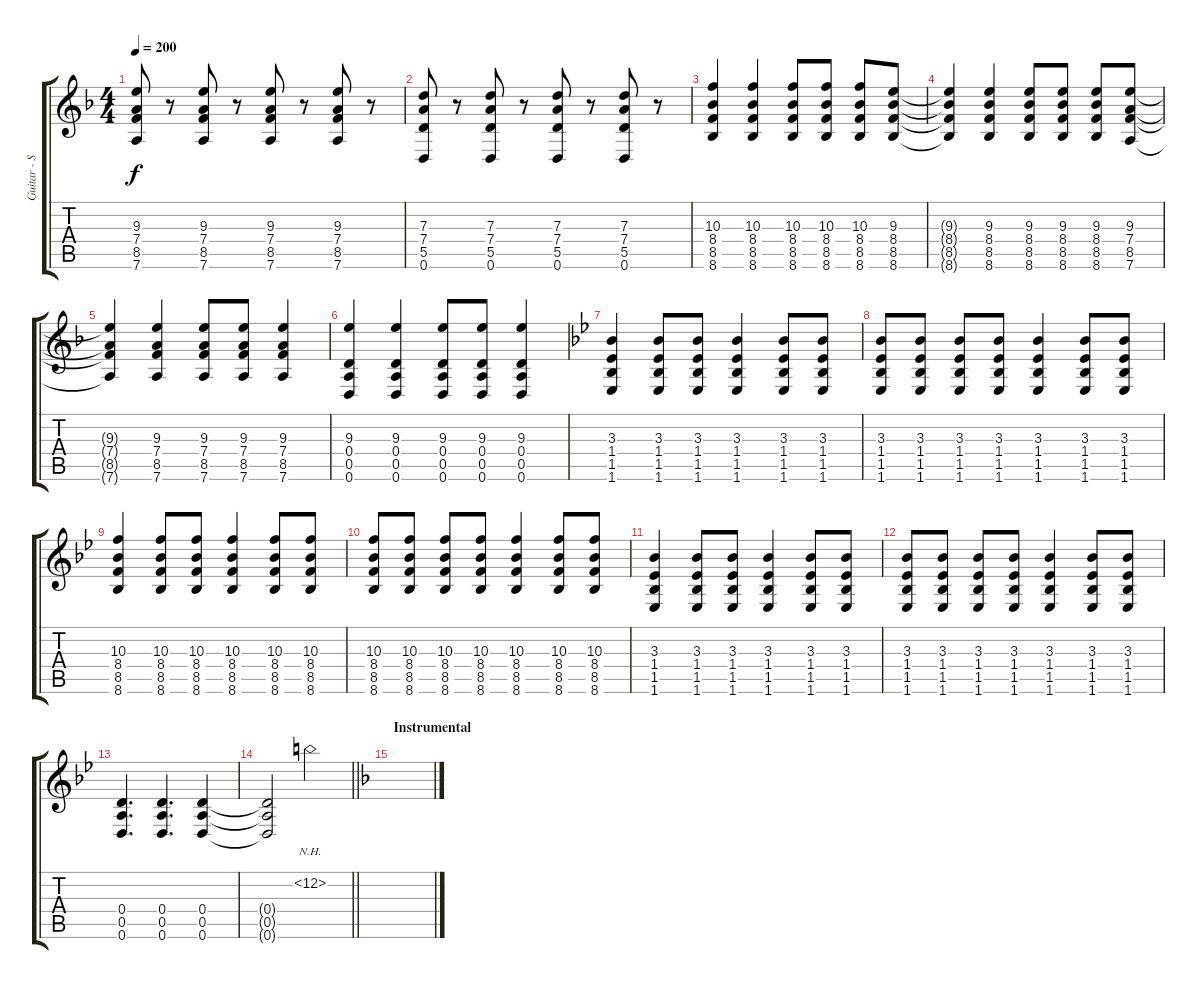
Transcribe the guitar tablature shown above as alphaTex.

\track ("Guitar - Simon Neil" "Guitar - S") {instrument electricguitarclean}
\staff {score tabs}
\tuning (E4 B3 G3 D3 A2 D2) {hide}
\ts (4 4)
\tempo 200
\clef g2
\ks f
(9.3 7.4 8.5 7.6).8{dy f} r.8 (9.3 7.4 8.5 7.6).8 r.8 (9.3 7.4 8.5 7.6).8 r.8 (9.3 7.4 8.5 7.6).8 r.8 |
(7.3 7.4 5.5 0.6).8 r.8 (7.3 7.4 5.5 0.6).8 r.8 (7.3 7.4 5.5 0.6).8 r.8 (7.3 7.4 5.5 0.6).8 r.8 |
(10.3 8.4 8.5 8.6).4 (10.3 8.4 8.5 8.6).4 (10.3 8.4 8.5 8.6).8 (10.3 8.4 8.5 8.6).8 (10.3 8.4 8.5 8.6).8 (9.3 8.4 8.5 8.6).8 |
(9.3{t} 8.4{t} 8.5{t} 8.6{t}).4 (9.3 8.4 8.5 8.6).4 (9.3 8.4 8.5 8.6).8 (9.3 8.4 8.5 8.6).8 (9.3 8.4 8.5 8.6).8 (9.3 7.4 8.5 7.6).8 |
(9.3{t} 7.4{t} 8.5{t} 7.6{t}).4 (9.3 7.4 8.5 7.6).4 (9.3 7.4 8.5 7.6).8 (9.3 7.4 8.5 7.6).8 (9.3 7.4 8.5 7.6).4 |
(9.3 0.4 0.5 0.6).4 (9.3 0.4 0.5 0.6).4 (9.3 0.4 0.5 0.6).8 (9.3 0.4 0.5 0.6).8 (9.3 0.4 0.5 0.6).4 |
\ks bb
(3.3 1.4 1.5 1.6).4 (3.3 1.4 1.5 1.6).8 (3.3 1.4 1.5 1.6).8 (3.3 1.4 1.5 1.6).4 (3.3 1.4 1.5 1.6).8 (3.3 1.4 1.5 1.6).8 |
(3.3 1.4 1.5 1.6).8 (3.3 1.4 1.5 1.6).8 (3.3 1.4 1.5 1.6).8 (3.3 1.4 1.5 1.6).8 (3.3 1.4 1.5 1.6).4 (3.3 1.4 1.5 1.6).8 (3.3 1.4 1.5 1.6).8 |
(10.3 8.4 8.5 8.6).4 (10.3 8.4 8.5 8.6).8 (10.3 8.4 8.5 8.6).8 (10.3 8.4 8.5 8.6).4 (10.3 8.4 8.5 8.6).8 (10.3 8.4 8.5 8.6).8 |
(10.3 8.4 8.5 8.6).8 (10.3 8.4 8.5 8.6).8 (10.3 8.4 8.5 8.6).8 (10.3 8.4 8.5 8.6).8 (10.3 8.4 8.5 8.6).4 (10.3 8.4 8.5 8.6).8 (10.3 8.4 8.5 8.6).8 |
(3.3 1.4 1.5 1.6).4 (3.3 1.4 1.5 1.6).8 (3.3 1.4 1.5 1.6).8 (3.3 1.4 1.5 1.6).4 (3.3 1.4 1.5 1.6).8 (3.3 1.4 1.5 1.6).8 |
(3.3 1.4 1.5 1.6).8 (3.3 1.4 1.5 1.6).8 (3.3 1.4 1.5 1.6).8 (3.3 1.4 1.5 1.6).8 (3.3 1.4 1.5 1.6).4 (3.3 1.4 1.5 1.6).8 (3.3 1.4 1.5 1.6).8 |
(0.4 0.5 0.6).4{d} (0.4 0.5 0.6).4{d} (0.4 0.5 0.6).4 |
\barLineRight lightlight
(0.4{t} 0.5{t} 0.6{t}).2 12.2{nh}.2{volume 16} |
\section ("" "Instrumental")
\ks f
